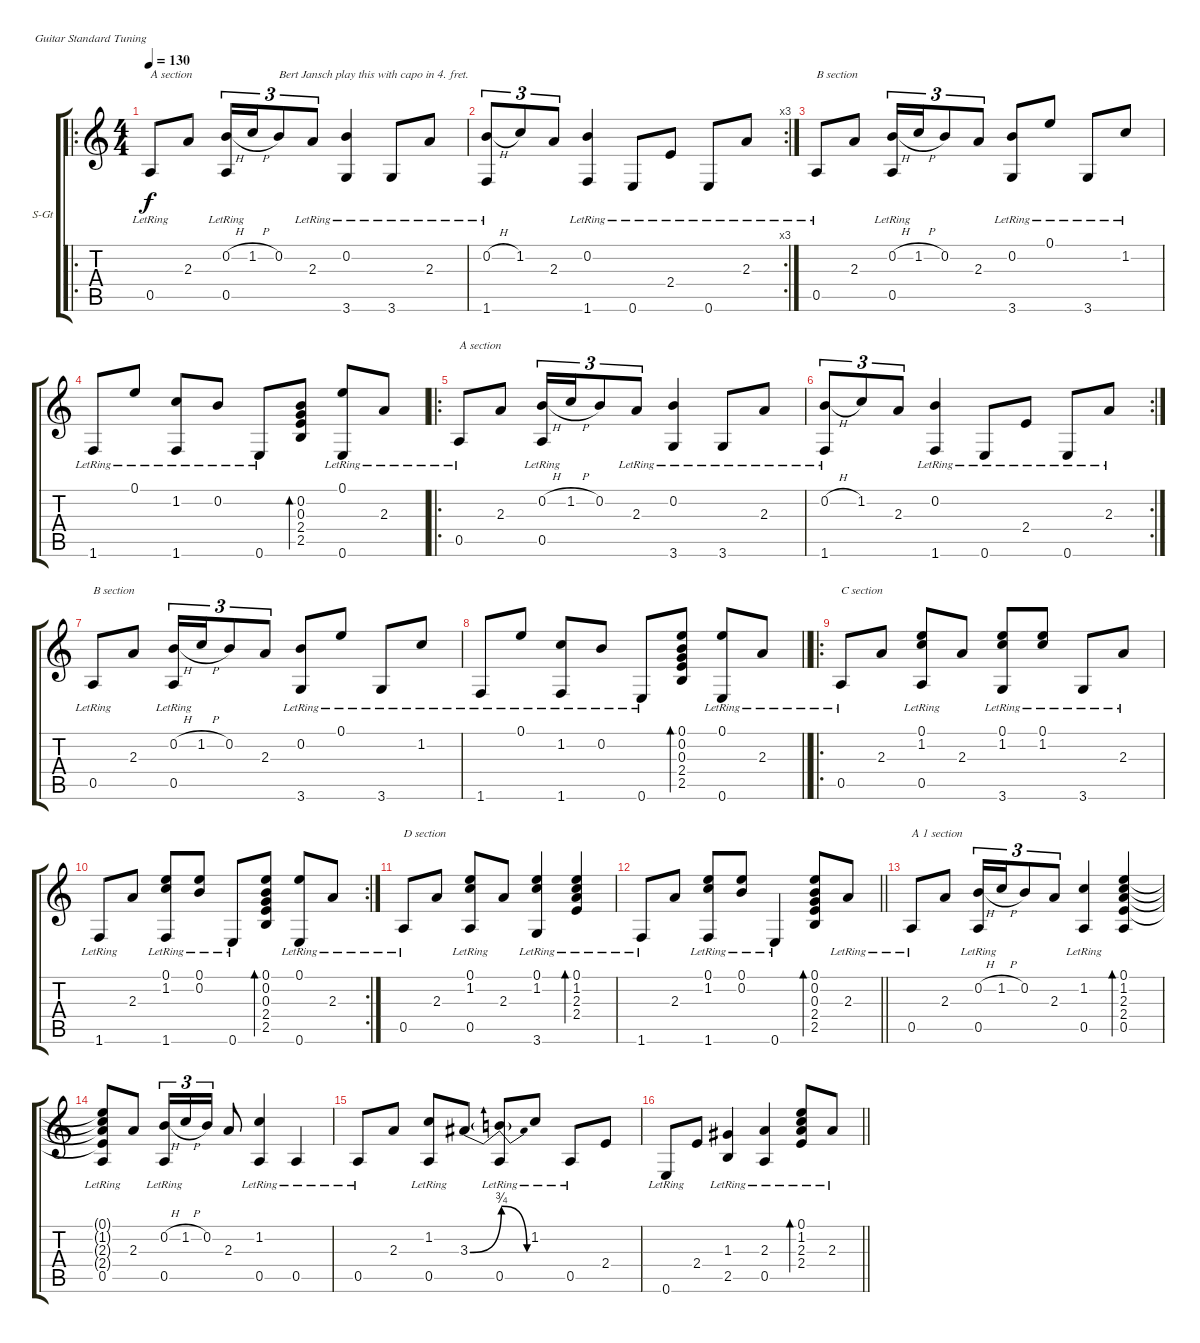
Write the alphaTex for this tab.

\bracketExtendMode groupsimilarinstruments
\firstSystemTrackNameOrientation horizontal
\otherSystemsTrackNameOrientation horizontal
\track ("Bert Jansch" "S-Gt") {instrument acousticguitarsteel}
\staff {score tabs}
\tuning (E4 B3 G3 D3 A2 E2)
\ro
\ts (4 4)
\tempo 130
\clef g2
\ks c
0.5{lr}.8{txt "A section" dy f instrument acousticguitarsteel} 2.3.8 (0.2{h} 0.5{lr}).16{tu (3 2)} 1.2{h}.16{tu (3 2)} 0.2.8{tu (3 2) txt "Bert Jansch play this with capo in 4. fret."} 2.3{lr}.8{tu (3 2)} (0.2{lr} 3.6{lr}).4 3.6{lr}.8 2.3{lr}.8 |
\rc 3
(0.2{h} 1.6{lr}).8{tu (3 2)} 1.2.8{tu (3 2)} 2.3.8{tu (3 2)} (0.2{lr} 1.6{lr}).4 0.6{lr}.8 2.4{lr}.8 0.6{lr}.8 2.3{lr}.8 |
0.5{lr}.8{txt "B section"} 2.3.8 (0.2{h} 0.5{lr}).16{tu (3 2)} 1.2{h}.16{tu (3 2)} 0.2.8{tu (3 2)} 2.3.8{tu (3 2)} (0.2 3.6{lr}).8 0.1{lr}.8 3.6{lr}.8 1.2{lr}.8 |
1.6{lr}.8 0.1{lr}.8 (1.2 1.6{lr}).8 0.2{lr}.8 0.6{lr}.8 (0.2 0.3 2.4 2.5).8{bd 120} (0.1{lr} 0.6{lr}).8 2.3{lr}.8 |
\ro
0.5{lr}.8{txt "A section"} 2.3.8 (0.2{h} 0.5{lr}).16{tu (3 2)} 1.2{h}.16{tu (3 2)} 0.2.8{tu (3 2)} 2.3{lr}.8{tu (3 2)} (0.2{lr} 3.6{lr}).4 3.6{lr}.8 2.3{lr}.8 |
\rc 2
(0.2{h} 1.6{lr}).8{tu (3 2)} 1.2.8{tu (3 2)} 2.3.8{tu (3 2)} (0.2{lr} 1.6{lr}).4 0.6{lr}.8 2.4{lr}.8 0.6{lr}.8 2.3{lr}.8 |
0.5{lr}.8{txt "B section"} 2.3.8 (0.2{h} 0.5{lr}).16{tu (3 2)} 1.2{h}.16{tu (3 2)} 0.2.8{tu (3 2)} 2.3.8{tu (3 2)} (0.2 3.6{lr}).8 0.1{lr}.8 3.6{lr}.8 1.2{lr}.8 |
\barLineRight lightlight
1.6{lr}.8 0.1{lr}.8 (1.2 1.6{lr}).8 0.2{lr}.8 0.6{lr}.8 (0.1 0.2 0.3 2.4 2.5).8{bd 120} (0.1{lr} 0.6{lr}).8 2.3{lr}.8 |
\ro
0.5{lr}.8{txt "C section"} 2.3.8 (0.1{lr} 1.2 0.5{lr}).8 2.3.8 (0.1 1.2 3.6{lr}).8 (0.1{lr} 1.2{lr}).8 3.6{lr}.8 2.3{lr}.8 |
\rc 2
1.6{lr}.8 2.3.8 (0.1 1.2 1.6{lr}).8 (0.1{lr} 0.2{lr}).8 0.6{lr}.8 (0.1 0.2 0.3 2.4 2.5).8{bd 120} (0.1{lr} 0.6{lr}).8 2.3{lr}.8 |
0.5{lr}.8{txt "D section"} 2.3.8 (0.1{lr} 1.2{lr} 0.5{lr}).8 2.3.8 (0.1{lr} 1.2{lr} 3.6{lr}).4 (0.1{lr} 1.2 2.3{lr} 2.4{lr}).4{bd 120} |
\barLineRight lightlight
1.6{lr}.8 2.3.8 (0.1 1.2 1.6{lr}).8 (0.1{lr} 0.2{lr}).8 0.6{lr}.4 (0.1 0.2 0.3 2.4 2.5).8{bd 120} 2.3{lr}.8 |
0.5{lr}.8{txt "A 1 section"} 2.3.8 (0.2{h} 0.5{lr}).16{tu (3 2)} 1.2{h}.16{tu (3 2)} 0.2.8{tu (3 2)} 2.3.8{tu (3 2)} (1.2{lr} 0.5{lr}).4 (0.1 1.2 2.3 2.4 0.5).4{bd 120} |
(0.1{t} 1.2{t} 2.3{t} 2.4{t} 0.5{lr}).8 2.3.8 (0.2{h} 0.5{lr}).16{tu (3 2)} 1.2{h}.16{tu (3 2)} 0.2.16{tu (3 2)} 2.3.8 (1.2{lr} 0.5{lr}).4 0.5{lr}.4 |
0.5{lr}.8 2.3.8 (1.2{lr} 0.5{lr}).8 3.3{be (bend 0 0 60 3)}.8 (3.3{be (release 0 3 60 0) t} 0.5{lr}).8 1.2{lr}.8 0.5{lr}.8 2.4.8 |
\barLineRight lightlight
0.6{lr}.8 2.4.8 (1.3 2.5{lr}).4 (2.3 0.5{lr}).4 (0.1 1.2 2.3 2.4{lr}).8{bd 60} 2.3{lr}.8
